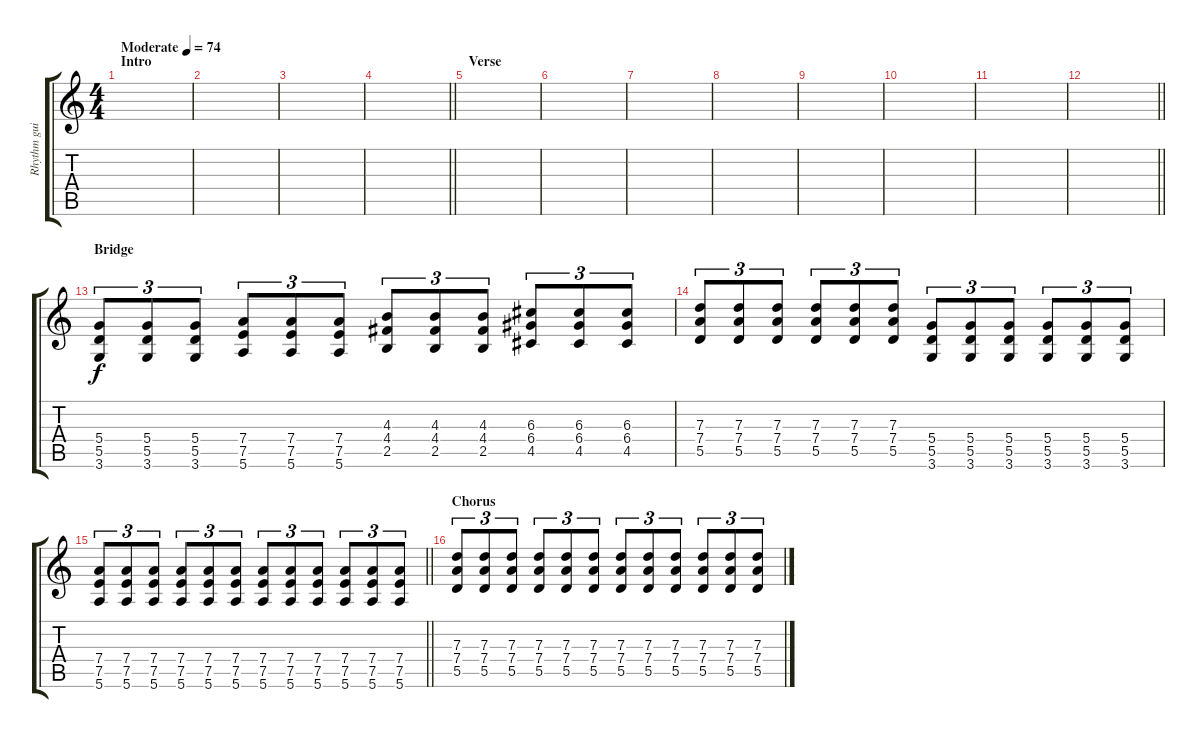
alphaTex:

\track ("Rhythm guitar" "Rhythm gui") {instrument distortionguitar}
\staff {score tabs}
\tuning (E4 B3 G3 D3 A2 E2) {hide}
\ts (4 4)
\section ("" "Intro")
\tempo (74 "Moderate")
\clef g2
\ks c
|
|
|
\barLineRight lightlight
|
\section ("" "Verse")
|
|
|
|
|
|
|
\barLineRight lightlight
|
\section ("" "Bridge")
(5.4 5.5 3.6).8{tu (3 2)} (5.4 5.5 3.6).8{tu (3 2)} (5.4 5.5 3.6).8{tu (3 2)} (7.4 7.5 5.6).8{tu (3 2)} (7.4 7.5 5.6).8{tu (3 2)} (7.4 7.5 5.6).8{tu (3 2)} (4.3 4.4 2.5).8{tu (3 2)} (4.3 4.4 2.5).8{tu (3 2)} (4.3 4.4 2.5).8{tu (3 2)} (6.3 6.4 4.5).8{tu (3 2)} (6.3 6.4 4.5).8{tu (3 2)} (6.3 6.4 4.5).8{tu (3 2)} |
(7.3 7.4 5.5).8{tu (3 2)} (7.3 7.4 5.5).8{tu (3 2)} (7.3 7.4 5.5).8{tu (3 2)} (7.3 7.4 5.5).8{tu (3 2)} (7.3 7.4 5.5).8{tu (3 2)} (7.3 7.4 5.5).8{tu (3 2)} (5.4 5.5 3.6).8{tu (3 2)} (5.4 5.5 3.6).8{tu (3 2)} (5.4 5.5 3.6).8{tu (3 2)} (5.4 5.5 3.6).8{tu (3 2)} (5.4 5.5 3.6).8{tu (3 2)} (5.4 5.5 3.6).8{tu (3 2)} |
\barLineRight lightlight
(7.4 7.5 5.6).8{tu (3 2)} (7.4 7.5 5.6).8{tu (3 2)} (7.4 7.5 5.6).8{tu (3 2)} (7.4 7.5 5.6).8{tu (3 2)} (7.4 7.5 5.6).8{tu (3 2)} (7.4 7.5 5.6).8{tu (3 2)} (7.4 7.5 5.6).8{tu (3 2)} (7.4 7.5 5.6).8{tu (3 2)} (7.4 7.5 5.6).8{tu (3 2)} (7.4 7.5 5.6).8{tu (3 2)} (7.4 7.5 5.6).8{tu (3 2)} (7.4 7.5 5.6).8{tu (3 2)} |
\section ("" "Chorus")
(7.3 7.4 5.5).8{tu (3 2)} (7.3 7.4 5.5).8{tu (3 2)} (7.3 7.4 5.5).8{tu (3 2)} (7.3 7.4 5.5).8{tu (3 2)} (7.3 7.4 5.5).8{tu (3 2)} (7.3 7.4 5.5).8{tu (3 2)} (7.3 7.4 5.5).8{tu (3 2)} (7.3 7.4 5.5).8{tu (3 2)} (7.3 7.4 5.5).8{tu (3 2)} (7.3 7.4 5.5).8{tu (3 2)} (7.3 7.4 5.5).8{tu (3 2)} (7.3 7.4 5.5).8{tu (3 2)}
